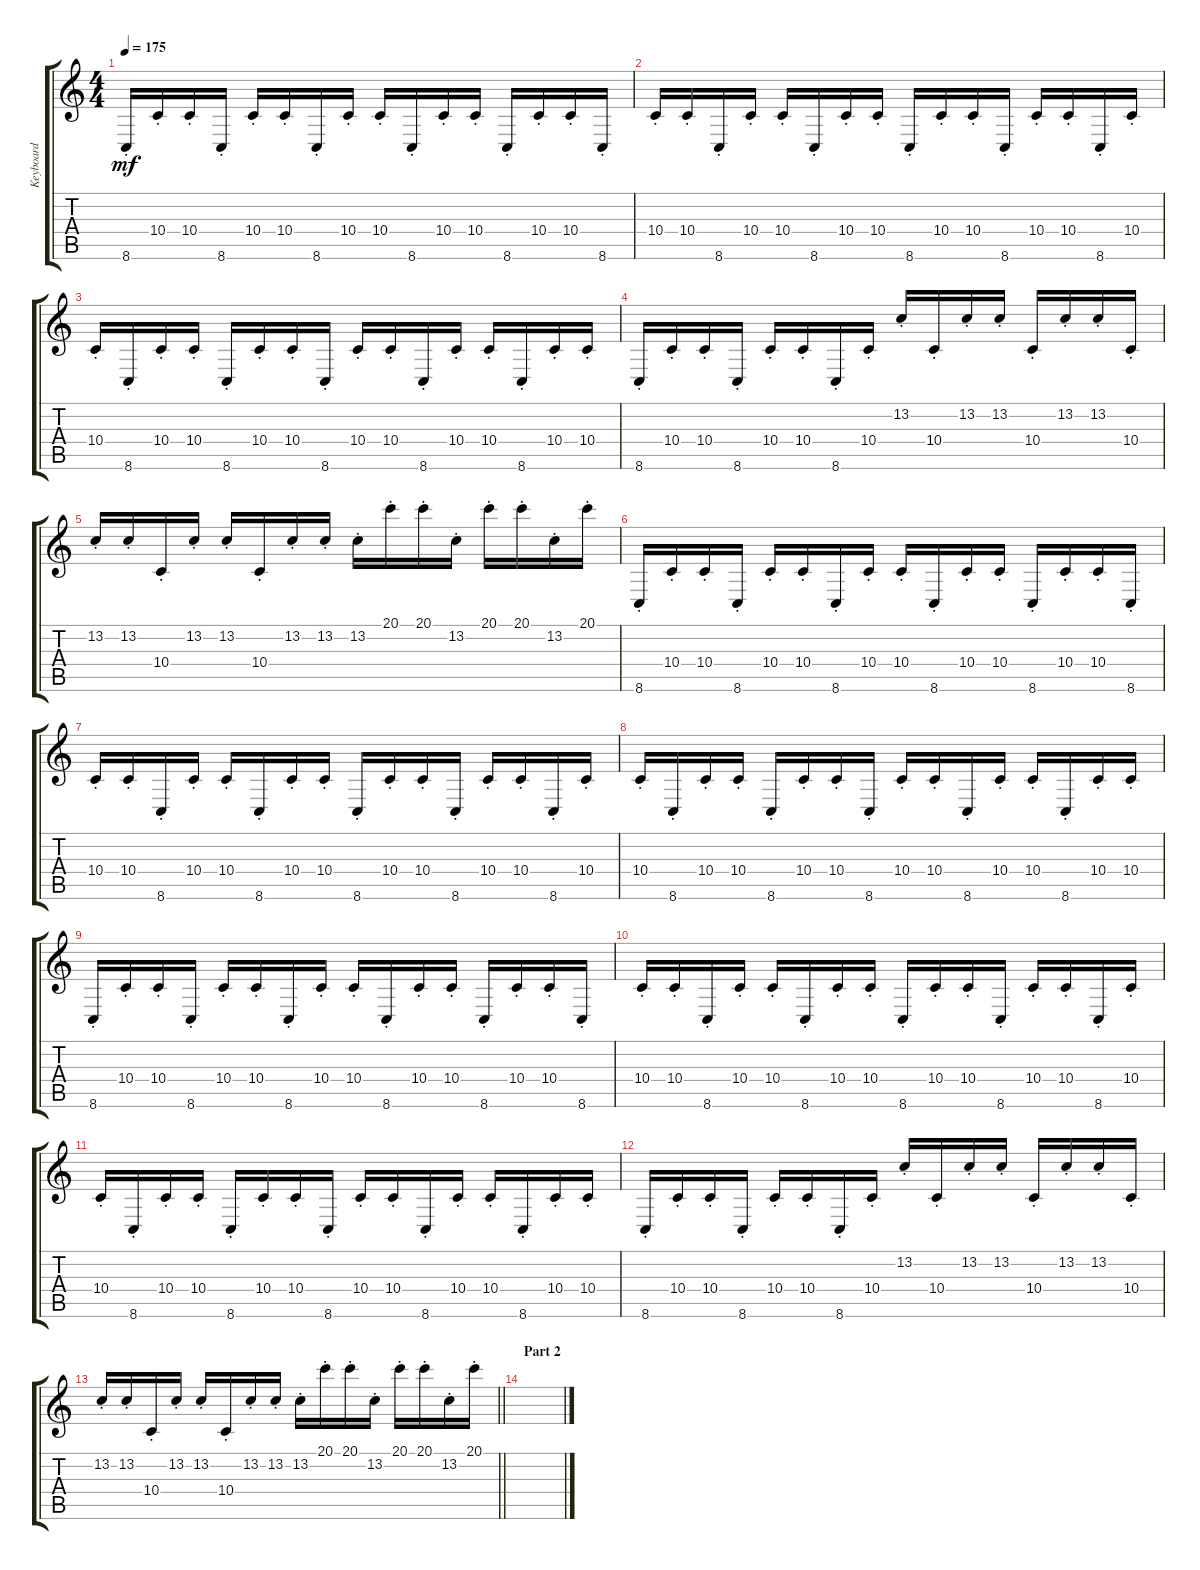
\track ("Keyboard" "Keyboard") {instrument synthstrings1}
\staff {score tabs}
\tuning (E4 B3 G3 D3 A2 E2) {hide}
\ts (4 4)
\tempo 175
\clef g2
\ks c
8.6{st}.16{dy mf} 10.4{st}.16 10.4{st}.16 8.6{st}.16 10.4{st}.16 10.4{st}.16 8.6{st}.16 10.4{st}.16 10.4{st}.16 8.6{st}.16 10.4{st}.16 10.4{st}.16 8.6{st}.16 10.4{st}.16 10.4{st}.16 8.6{st}.16 |
10.4{st}.16 10.4{st}.16 8.6{st}.16 10.4{st}.16 10.4{st}.16 8.6{st}.16 10.4{st}.16 10.4{st}.16 8.6{st}.16 10.4{st}.16 10.4{st}.16 8.6{st}.16 10.4{st}.16 10.4{st}.16 8.6{st}.16 10.4{st}.16 |
10.4{st}.16 8.6{st}.16 10.4{st}.16 10.4{st}.16 8.6{st}.16 10.4{st}.16 10.4{st}.16 8.6{st}.16 10.4{st}.16 10.4{st}.16 8.6{st}.16 10.4{st}.16 10.4{st}.16 8.6{st}.16 10.4{st}.16 10.4{st}.16 |
8.6{st}.16 10.4{st}.16 10.4{st}.16 8.6{st}.16 10.4{st}.16 10.4{st}.16 8.6{st}.16 10.4{st}.16 13.2{st}.16 10.4{st}.16 13.2{st}.16 13.2{st}.16 10.4{st}.16 13.2{st}.16 13.2{st}.16 10.4{st}.16 |
13.2{st}.16 13.2{st}.16 10.4{st}.16 13.2{st}.16 13.2{st}.16 10.4{st}.16 13.2{st}.16 13.2{st}.16 13.2{st}.16 20.1{st}.16 20.1{st}.16 13.2{st}.16 20.1{st}.16 20.1{st}.16 13.2{st}.16 20.1{st}.16 |
8.6{st}.16 10.4{st}.16 10.4{st}.16 8.6{st}.16 10.4{st}.16 10.4{st}.16 8.6{st}.16 10.4{st}.16 10.4{st}.16 8.6{st}.16 10.4{st}.16 10.4{st}.16 8.6{st}.16 10.4{st}.16 10.4{st}.16 8.6{st}.16 |
10.4{st}.16 10.4{st}.16 8.6{st}.16 10.4{st}.16 10.4{st}.16 8.6{st}.16 10.4{st}.16 10.4{st}.16 8.6{st}.16 10.4{st}.16 10.4{st}.16 8.6{st}.16 10.4{st}.16 10.4{st}.16 8.6{st}.16 10.4{st}.16 |
10.4{st}.16 8.6{st}.16 10.4{st}.16 10.4{st}.16 8.6{st}.16 10.4{st}.16 10.4{st}.16 8.6{st}.16 10.4{st}.16 10.4{st}.16 8.6{st}.16 10.4{st}.16 10.4{st}.16 8.6{st}.16 10.4{st}.16 10.4{st}.16 |
8.6{st}.16 10.4{st}.16 10.4{st}.16 8.6{st}.16 10.4{st}.16 10.4{st}.16 8.6{st}.16 10.4{st}.16 10.4{st}.16 8.6{st}.16 10.4{st}.16 10.4{st}.16 8.6{st}.16 10.4{st}.16 10.4{st}.16 8.6{st}.16 |
10.4{st}.16 10.4{st}.16 8.6{st}.16 10.4{st}.16 10.4{st}.16 8.6{st}.16 10.4{st}.16 10.4{st}.16 8.6{st}.16 10.4{st}.16 10.4{st}.16 8.6{st}.16 10.4{st}.16 10.4{st}.16 8.6{st}.16 10.4{st}.16 |
10.4{st}.16 8.6{st}.16 10.4{st}.16 10.4{st}.16 8.6{st}.16 10.4{st}.16 10.4{st}.16 8.6{st}.16 10.4{st}.16 10.4{st}.16 8.6{st}.16 10.4{st}.16 10.4{st}.16 8.6{st}.16 10.4{st}.16 10.4{st}.16 |
8.6{st}.16 10.4{st}.16 10.4{st}.16 8.6{st}.16 10.4{st}.16 10.4{st}.16 8.6{st}.16 10.4{st}.16 13.2{st}.16 10.4{st}.16 13.2{st}.16 13.2{st}.16 10.4{st}.16 13.2{st}.16 13.2{st}.16 10.4{st}.16 |
\barLineRight lightlight
13.2{st}.16 13.2{st}.16 10.4{st}.16 13.2{st}.16 13.2{st}.16 10.4{st}.16 13.2{st}.16 13.2{st}.16 13.2{st}.16 20.1{st}.16 20.1{st}.16 13.2{st}.16 20.1{st}.16 20.1{st}.16 13.2{st}.16 20.1{st}.16 |
\section ("" "Part 2")
